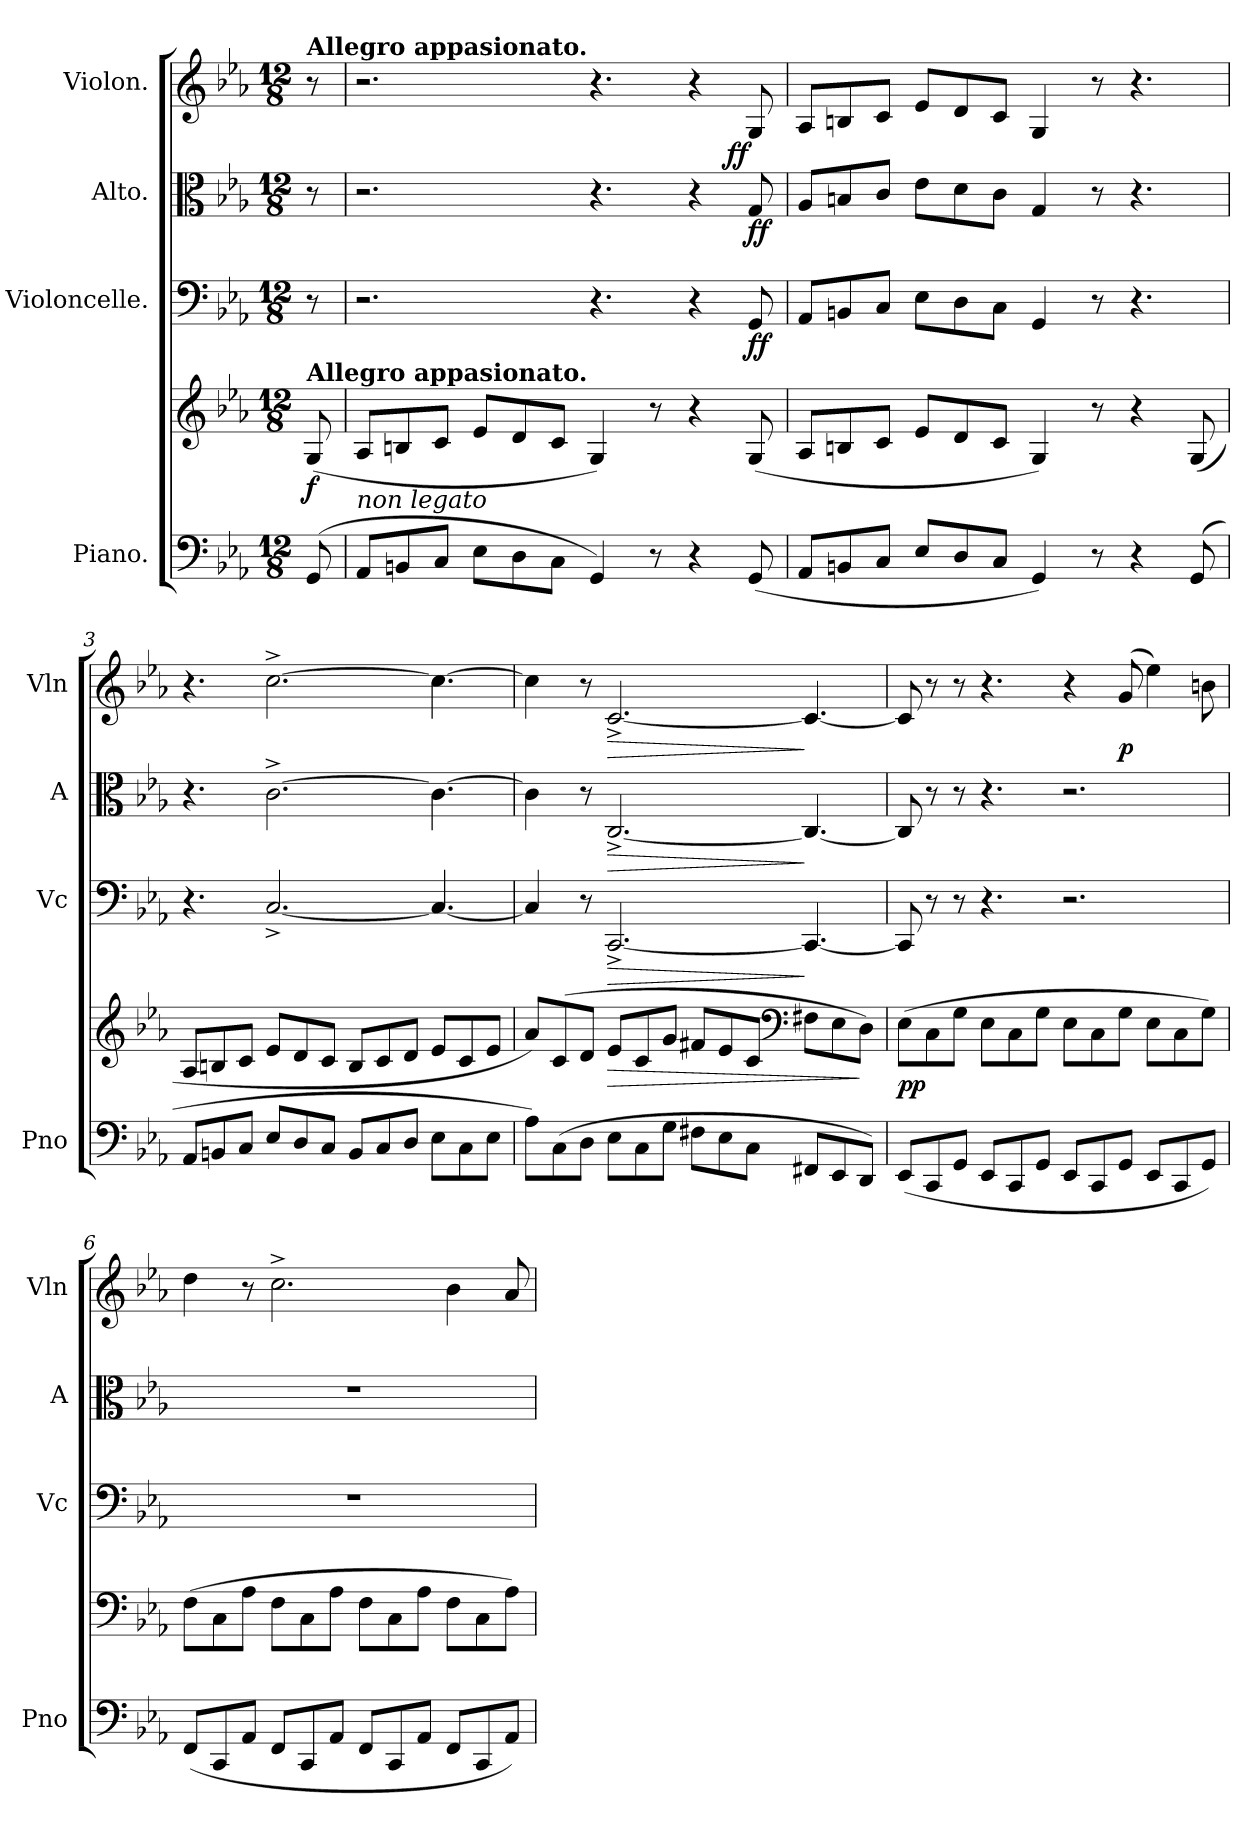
**kern	**kern	**dynam	**kern	**dynam	**kern	**dynam	**kern	**dynam
*part4	*part4	*part4	*part3	*part3	*part2	*part2	*part1	*part1
*staff5	*staff4	*staff4/5	*staff3	*staff3	*staff2	*staff2	*staff1	*staff1
*I"Piano.	*	*	*I"Violoncelle.	*	*I"Alto.	*	*I"Violon.	*
*I'Pno	*	*	*I'Vc	*	*I'A	*	*I'Vln	*
*clefF4	*clefG2	*	*clefF4	*	*clefC3	*	*clefG2	*
*k[b-e-a-]	*k[b-e-a-]	*	*k[b-e-a-]	*	*k[b-e-a-]	*	*k[b-e-a-]	*
*c:	*c:	*	*c:	*	*c:	*	*c:	*
*M12/8	*M12/8	*	*M12/8	*	*M12/8	*	*M12/8	*
=	=	=	=	=	=	=	=	=
!	!	!	!	!	!	!	!LO:TX:a:B:t=Allegro appasionato.	!
!	!LO:TX:a:B:t=Allegro appasionato.	!	!	!	!	!	!	!
(<8GG/	(>8G/	f	8r	.	8r	.	8r	.
=1	=1	=1	=1	=1	=1	=1	=1	=1
!	!LO:TX:b:i:t=non legato	!	!	!	!	!	!	!
8AA-/L	8A-/L	.	2.r	.	2.r	.	2.r	.
8BBn/	8Bn/	.	.	.	.	.	.	.
8C/J	8c/J	.	.	.	.	.	.	.
8E-\L	8e-/L	.	.	.	.	.	.	.
8D\	8d/	.	.	.	.	.	.	.
8C\J	8c/J	.	.	.	.	.	.	.
4GG/)	4G/)	.	4.r	.	4.r	.	4.r	.
8r	8r	.	.	.	.	.	.	.
4r	4r	.	4r	.	4r	.	4r	.
!	!	!	!	!	!	!	!	!LO:DY:rj
(>8GG/	(>8G/	.	8GG/	ff	8G/	ff	8G/	ff
=2	=2	=2	=2	=2	=2	=2	=2	=2
8AA-/L	8A-/L	.	8AA-/L	.	8A-/L	.	8A-/L	.
8BBn/	8Bn/	.	8BBn/	.	8Bn/	.	8Bn/	.
8C/J	8c/J	.	8C/J	.	8c/J	.	8c/J	.
8E-/L	8e-/L	.	8E-\L	.	8e-\L	.	8e-/L	.
8D/	8d/	.	8D\	.	8d\	.	8d/	.
8C/J	8c/J	.	8C\J	.	8c\J	.	8c/J	.
4GG/)	4G/)	.	4GG/	.	4G/	.	4G/	.
8r	8r	.	8r	.	8r	.	8r	.
4r	4r	.	4.r	.	4.r	.	4.r	.
(8GG/	(>8G/	.	.	.	.	.	.	.
=3	=3	=3	=3	=3	=3	=3	=3	=3
8AA-/L	8A-/L	.	4.r	.	4.r	.	4.r	.
8BBn/	8Bn/	.	.	.	.	.	.	.
8C/J	8c/J	.	.	.	.	.	.	.
8E-/L	8e-/L	.	[2.C^>/	.	[2.c^\	.	[2.cc^\	.
8D/	8d/	.	.	.	.	.	.	.
8C/J	8c/J	.	.	.	.	.	.	.
8BB/L	8B/L	.	.	.	.	.	.	.
8C/	8c/	.	.	.	.	.	.	.
8D/J	8d/J	.	.	.	.	.	.	.
8E-\L	8e-/L	.	4.C/_	.	4.c\_	.	4.cc\_	.
8C\	8c/	.	.	.	.	.	.	.
8E-\J	8e-/J	.	.	.	.	.	.	.
=4	=4	=4	=4	=4	=4	=4	=4	=4
8A-\L)	8a-/L)	.	4C/]	.	4c\]	.	4cc\]	.
(8C\	(8c/	.	.	.	.	.	.	.
8D\J	8d/J	.	8r	.	8r	.	8r	.
!	!	!LO:HP:b	!	!LO:HP:b	!	!LO:HP:b	!	!LO:HP:b
8E-\L	8e-/L	>	[2.CC^>/	>	[2.C^>/	>	[2.c^>/	>
8C\	8c/	.	.	.	.	.	.	.
8G\J	8g/J	.	.	.	.	.	.	.
8F#X\L	8f#X/L	.	.	.	.	.	.	.
8E-\	8e-/	.	.	.	.	.	.	.
8C\J	8c/J	.	.	.	.	.	.	.
*	*clefF4	*	*	*	*	*	*	*
8FF#X/L	8F#X\L	.	4.CC/_	]	4.C/_	]	4.c/_	]
8EE-/	8E-\	.	.	.	.	.	.	.
8DD/J)	8D\J)	]	.	.	.	.	.	.
=5	=5	=5	=5	=5	=5	=5	=5	=5
(8EE-/L	(8E-\L	pp	8CC/]	.	8C/]	.	8c/]	.
8CC/	8C\	.	8r	.	8r	.	8r	.
8GG/J	8G\J	.	8r	.	8r	.	8r	.
8EE-/L	8E-\L	.	4.r	.	4.r	.	4.r	.
8CC/	8C\	.	.	.	.	.	.	.
8GG/J	8G\J	.	.	.	.	.	.	.
8EE-/L	8E-\L	.	2.r	.	2.r	.	4r	.
8CC/	8C\	.	.	.	.	.	.	.
8GG/J	8G\J	.	.	.	.	.	(8g/	p
8EE-/L	8E-\L	.	.	.	.	.	4ee-\)	.
8CC/	8C\	.	.	.	.	.	.	.
8GG/J)	8G\J)	.	.	.	.	.	8bn\	.
=6	=6	=6	=6	=6	=6	=6	=6	=6
(8FF/L	(8F\L	.	1.r	.	1.r	.	4dd\	.
8CC/	8C\	.	.	.	.	.	.	.
8AA-/J	8A-\J	.	.	.	.	.	8r	.
8FF/L	8F\L	.	.	.	.	.	2.cc^\	.
8CC/	8C\	.	.	.	.	.	.	.
8AA-/J	8A-\J	.	.	.	.	.	.	.
8FF/L	8F\L	.	.	.	.	.	.	.
8CC/	8C\	.	.	.	.	.	.	.
8AA-/J	8A-\J	.	.	.	.	.	.	.
8FF/L	8F\L	.	.	.	.	.	4b-\	.
8CC/	8C\	.	.	.	.	.	.	.
8AA-/J)	8A-\J)	.	.	.	.	.	8a-/	.
=	=	=	=	=	=	=	=	=
*-	*-	*-	*-	*-	*-	*-	*-	*-
